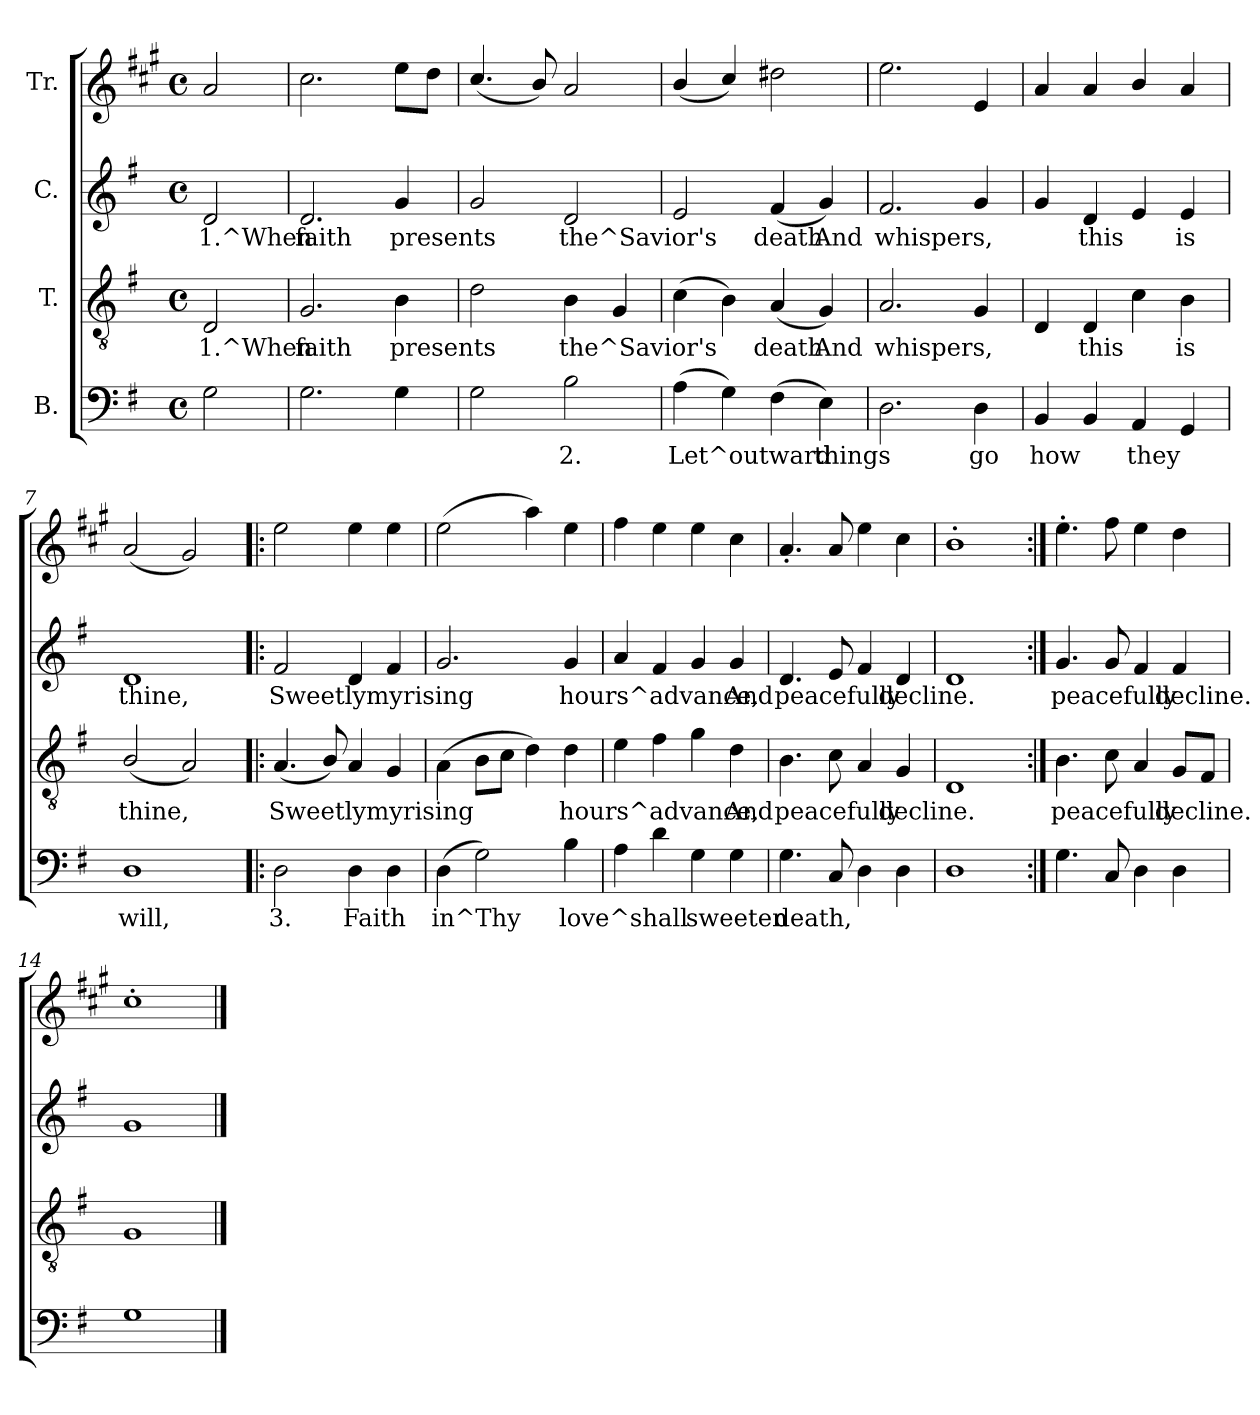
**kern	**text	**kern	**text	**kern	**text	**kern
*part4	*part4	*part3	*part3	*part2	*part2	*part1
*staff4	*staff4	*staff3	*staff3	*staff2	*staff2	*staff1
*I"B.	*	*I"T.	*	*I"C.	*	*I"Tr.
!!LO:PB:g=z
*stria5	*	*stria5	*	*stria5	*	*stria5
*clefF4	*	*clefGv2	*	*clefG2	*	*clefG2
*	*	*	*	*	*	*ITrd1c2
*k[f#]	*	*k[f#]	*	*k[f#]	*	*k[f#]
*G:	*	*G:	*	*G:	*	*G:
*M4/4	*	*M4/4	*	*M4/4	*	*M4/4
*met(c)	*	*met(c)	*	*met(c)	*	*met(c)
=1	=1	=1	=1	=1	=1	=1
!	!LO:LY:b	!	!LO:LY:a:rj	!	!LO:LY:b:rj	!
2G\	.	2D/	1.^When	2d/	1.^When	2g/
=2	=2	=2	=2	=2	=2	=2
!	!LO:LY:b	!	!LO:LY:a:rj	!	!LO:LY:b:rj	!
2.G\	.	2.G/	faith	2.d/	faith	2.b\
!	!LO:LY:b	!	!LO:LY:a:rj	!	!LO:LY:b:rj	!
4G\	.	4B\	presents	4g/	presents	8dd\L
.	.	.	.	.	.	8cc\J
=3	=3	=3	=3	=3	=3	=3
!	!LO:LY:b	!	!LO:LY:a:rj	!	!LO:LY:b:rj	!
2G\	.	2d\	.	2g/	.	(<4.b/
.	.	.	.	.	.	8a/)
!	!LO:LY:b	!	!LO:LY:a:rj	!	!LO:LY:b:rj	!
2B\	2.	4B\	the^Savior's	2d/	the^Savior's	2g/
!	!	!	!LO:LY:a:rj	!	!	!
.	.	4G/	.	.	.	.
=4	=4	=4	=4	=4	=4	=4
!	!LO:LY:b	!	!LO:LY:a:rj	!	!LO:LY:b:rj	!
(>4A\	Let^outward	(>4c\	.	2e/	.	(<4a/
!	!LO:LY:b	!	!LO:LY:a:rj	!	!	!
4G\)	.	4B\)	.	.	.	4b/)
!	!LO:LY:b	!	!LO:LY:a:rj	!	!LO:LY:b:rj	!
(>4F#\	.	(<4A/	death	(<4f#/	death	2cc#X\
!	!LO:LY:b	!	!LO:LY:a:rj	!	!LO:LY:b:rj	!
4E\)	things	4G/)	And	4g/)	And	.
=5	=5	=5	=5	=5	=5	=5
!	!LO:LY:b	!	!LO:LY:a:rj	!	!LO:LY:b:rj	!
2.D\	.	2.A/	whispers,	2.f#/	whispers,	2.dd>\
!	!LO:LY:b	!	!LO:LY:a:rj	!	!LO:LY:b:rj	!
4D\	go	4G/	.	4g/	.	4d/
=6	=6	=6	=6	=6	=6	=6
!	!LO:LY:b	!	!LO:LY:a:rj	!	!LO:LY:b:rj	!
4BB/	how	4D/	.	4g/	.	4g/
!	!LO:LY:b	!	!LO:LY:a:rj	!	!LO:LY:b:rj	!
4BB/	.	4D/	this	4d/	this	4g/
!	!LO:LY:b	!	!LO:LY:a:rj	!	!LO:LY:b:rj	!
4AA/	they	4c\	.	4e/	.	4a/
!	!LO:LY:b	!	!LO:LY:a:rj	!	!LO:LY:b:rj	!
4GG/	.	4B\	is	4e/	is	4g/
!!LO:LB:g=z
=7	=7	=7	=7	=7	=7	=7
!	!LO:LY:b	!	!LO:LY:a:rj	!	!LO:LY:b:rj	!
1D	will,	(<2B/	thine,	1d	thine,	(<2g/
!	!	!	!LO:LY:a:rj	!	!	!
.	.	2A/)	.	.	.	2f#/)
=8!|:	=8!|:	=8!|:	=8!|:	=8!|:	=8!|:	=8!|:
!	!LO:LY:b	!	!LO:LY:a:rj	!	!LO:LY:b:rj	!
2D\	3.	(<4.A/	Sweetlymyrising	2f#/	Sweetlymyrising	2dd\
!	!	!	!LO:LY:a:rj	!	!	!
.	.	8B/)	.	.	.	.
!	!LO:LY:b	!	!LO:LY:a:rj	!	!LO:LY:b:rj	!
4D\	Faith	4A/	.	4d/	.	4dd\
!	!LO:LY:b	!	!LO:LY:a:rj	!	!LO:LY:b:rj	!
4D\	.	4G/	.	4f#/	.	4dd\
=9	=9	=9	=9	=9	=9	=9
!	!LO:LY:b	!	!LO:LY:a:rj	!	!LO:LY:b:rj	!
(>4D\	in^Thy	(>4A\	.	2.g/	.	(>2dd\
!	!LO:LY:b	!	!LO:LY:a:rj	!	!	!
2G\)	.	8B\L	.	.	.	.
!	!	!	!LO:LY:a:rj	!	!	!
.	.	8c\J	.	.	.	.
!	!	!	!LO:LY:a:rj	!	!	!
.	.	4d\)	.	.	.	4gg\)
!	!LO:LY:b	!	!LO:LY:a:rj	!	!LO:LY:b:rj	!
4B\	love^shall	4d\	hours^advance,	4g/	hours^advance,	4dd\
=10	=10	=10	=10	=10	=10	=10
!	!LO:LY:b	!	!LO:LY:a:rj	!	!LO:LY:b:rj	!
4A\	.	4e\	.	4a/	.	4ee>\
!	!LO:LY:b	!	!LO:LY:a:rj	!	!LO:LY:b:rj	!
4d\	.	4f#\	.	4f#/	.	4dd\
!	!LO:LY:b	!	!LO:LY:a:rj	!	!LO:LY:b:rj	!
4G\	sweeten	4g\	.	4g/	.	4dd\
!	!LO:LY:b	!	!LO:LY:a:rj	!	!LO:LY:b:rj	!
4G\	.	4d\	And	4g/	And	4b\
=11	=11	=11	=11	=11	=11	=11
!	!LO:LY:b	!	!LO:LY:a:rj	!	!LO:LY:b:rj	!
4.G\	death,	4.B\	peacefully	4.d/	peacefully	4.g'>/
!	!LO:LY:b	!	!LO:LY:a:rj	!	!LO:LY:b:rj	!
8C/	.	8c\	.	8e/	.	8g/
!	!LO:LY:b	!	!LO:LY:a:rj	!	!LO:LY:b:rj	!
4D\	.	4A/	.	4f#/	.	4dd\
!	!LO:LY:b	!	!LO:LY:a:rj	!	!LO:LY:b:rj	!
4D\	.	4G/	decline.	4d/	decline.	4b\
=12	=12	=12	=12	=12	=12	=12
!	!LO:LY:b	!	!LO:LY:a:rj	!	!LO:LY:b:rj	!
1D	.	1D	.	1d	.	1a>'>
!!LO:PB:g=z
=13:|!	=13:|!	=13:|!	=13:|!	=13:|!	=13:|!	=13:|!
!	!LO:LY:b	!	!LO:LY:a:rj	!	!LO:LY:b:rj	!
4.G\	.	4.B\	peacefully	4.g/	peacefully	4.dd'>\
!	!LO:LY:b	!	!LO:LY:a:rj	!	!LO:LY:b:rj	!
8C/	.	8c\	.	8g/	.	8ee\
!	!LO:LY:b	!	!LO:LY:a:rj	!	!LO:LY:b:rj	!
4D\	.	4A/	.	4f#/	.	4dd\
!	!LO:LY:b	!	!LO:LY:a:rj	!	!LO:LY:b:rj	!
4D\	.	8G/L	decline.	4f#/	decline.	4cc\
!	!	!	!LO:LY:a:rj	!	!	!
.	.	8F#/J	.	.	.	.
=14	=14	=14	=14	=14	=14	=14
!	!LO:LY:b	!	!LO:LY:a:rj	!	!LO:LY:b:rj	!
1G	.	1G	.	1g	.	1b>'>
==	==	==	==	==	==	==
*-	*-	*-	*-	*-	*-	*-
